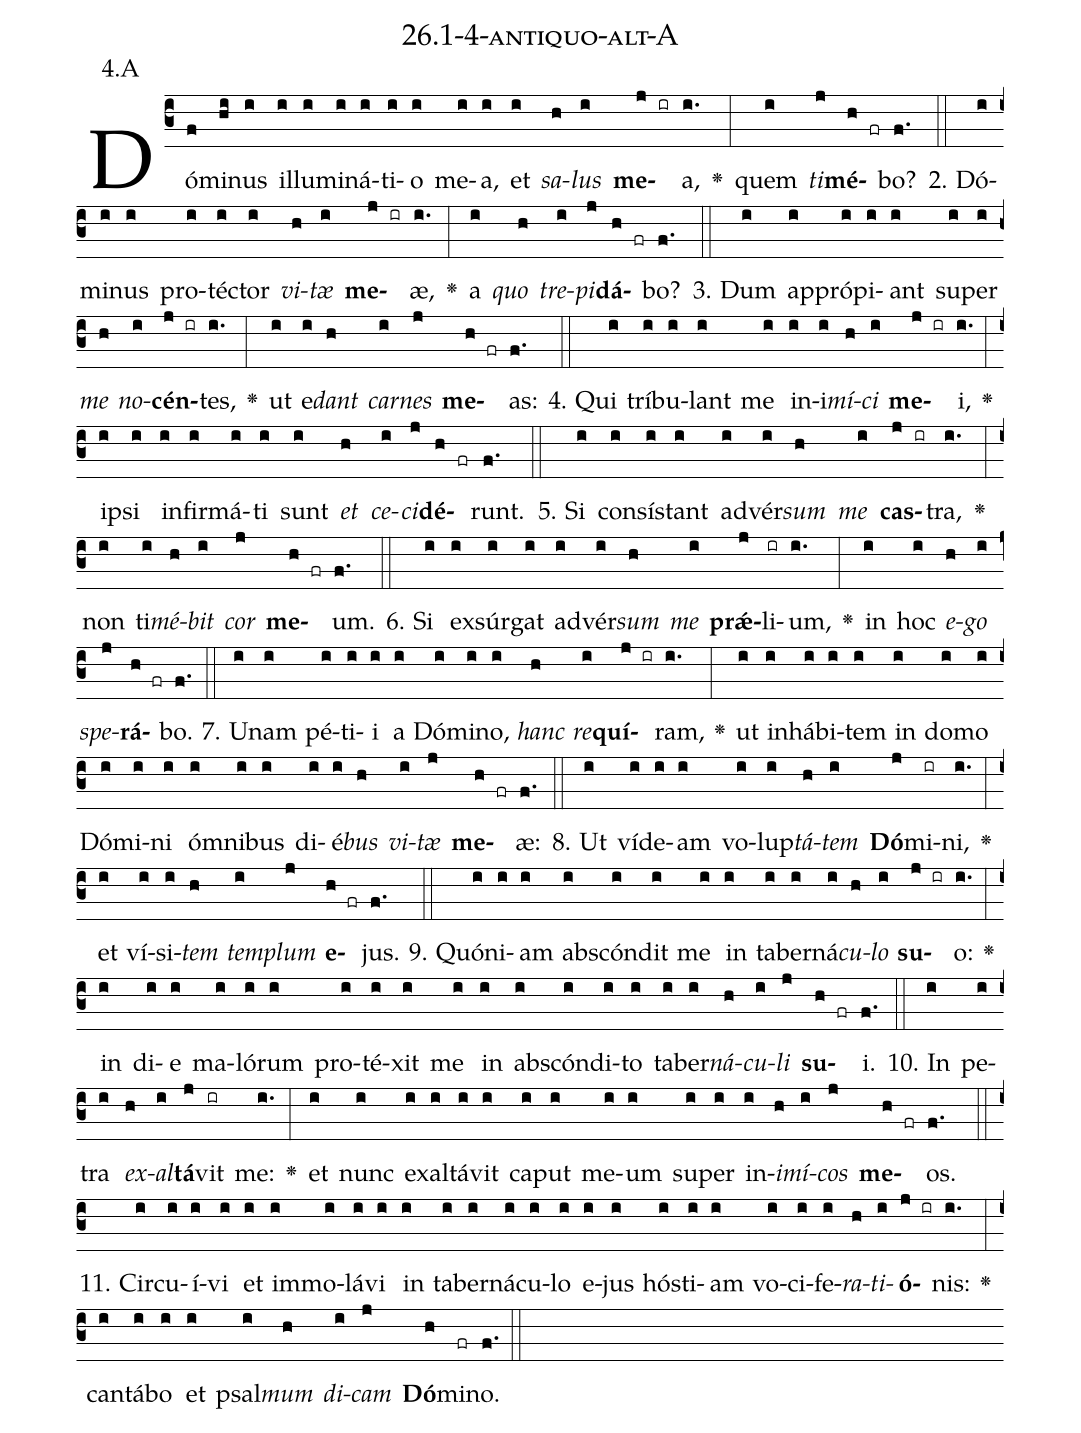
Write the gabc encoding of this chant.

name: 26.1-4-antiquo-alt-A;
annotation: 4.A;
%%
(c3)Dó(f)mi(hi)nus(i) il(i)lu(i)mi(i)ná(i)ti(i)o(i) me(i)a,(i) et(i) <i>sa</i>(h)<i>lus</i>(i) <b>me</b>(j ir)a,(i.) <v>\greheightstar</v>(:) quem(i) <i>ti</i>(j)<b>mé</b>(h fr)bo?(f.) (::)
2. Dó(i)mi(i)nus(i) pro(i)téc(i)tor(i) <i>vi</i>(h)<i>tæ</i>(i) <b>me</b>(j ir)æ,(i.) <v>\greheightstar</v>(:) a(i) <i>quo</i>(h) <i>tre</i>(i)<i>pi</i>(j)<b>dá</b>(h fr)bo?(f.) (::)
3. Dum(i) ap(i)pró(i)pi(i)ant(i) su(i)per(i) <i>me</i>(h) <i>no</i>(i)<b>cén</b>(j ir)tes,(i.) <v>\greheightstar</v>(:) ut(i) e(i)<i>dant</i>(h) <i>car</i>(i)<i>nes</i>(j) <b>me</b>(h fr)as:(f.) (::)
4. Qui(i) trí(i)bu(i)lant(i) me(i) in(i)i(i)<i>mí</i>(h)<i>ci</i>(i) <b>me</b>(j ir)i,(i.) <v>\greheightstar</v>(:) ip(i)si(i) in(i)fir(i)má(i)ti(i) sunt(i) <i>et</i>(h) <i>ce</i>(i)<i>ci</i>(j)<b>dé</b>(h fr)runt.(f.) (::)
5. Si(i) con(i)sís(i)tant(i) ad(i)vér(i)<i>sum</i>(h) <i>me</i>(i) <b>cas</b>(j ir)tra,(i.) <v>\greheightstar</v>(:) non(i) ti(i)<i>mé</i>(h)<i>bit</i>(i) <i>cor</i>(j) <b>me</b>(h fr)um.(f.) (::)
6. Si(i) ex(i)súr(i)gat(i) ad(i)vér(i)<i>sum</i>(h) <i>me</i>(i) <b>prǽ</b>(j)li(ir)um,(i.) <v>\greheightstar</v>(:) in(i) hoc(i) <i>e</i>(h)<i>go</i>(i) <i>spe</i>(j)<b>rá</b>(h fr)bo.(f.) (::)
7. U(i)nam(i) pé(i)ti(i)i(i) a(i) Dó(i)mi(i)no,(i) <i>hanc</i>(h) <i>re</i>(i)<b>quí</b>(j ir)ram,(i.) <v>\greheightstar</v>(:) ut(i) in(i)há(i)bi(i)tem(i) in(i) do(i)mo(i) Dó(i)mi(i)ni(i) óm(i)ni(i)bus(i) di(i)é(i)<i>bus</i>(h) <i>vi</i>(i)<i>tæ</i>(j) <b>me</b>(h fr)æ:(f.) (::)
8. Ut(i) ví(i)de(i)am(i) vo(i)lup(i)<i>tá</i>(h)<i>tem</i>(i) <b>Dó</b>(j)mi(ir)ni,(i.) <v>\greheightstar</v>(:) et(i) ví(i)si(i)<i>tem</i>(h) <i>tem</i>(i)<i>plum</i>(j) <b>e</b>(h fr)jus.(f.) (::)
9. Quón(i)i(i)am(i) abs(i)cón(i)dit(i) me(i) in(i) ta(i)ber(i)ná(i)<i>cu</i>(h)<i>lo</i>(i) <b>su</b>(j ir)o:(i.) <v>\greheightstar</v>(:) in(i) di(i)e(i) ma(i)ló(i)rum(i) pro(i)té(i)xit(i) me(i) in(i) abs(i)cón(i)di(i)to(i) ta(i)ber(i)<i>ná</i>(h)<i>cu</i>(i)<i>li</i>(j) <b>su</b>(h fr)i.(f.) (::)
10. In(i) pe(i)tra(i) <i>ex</i>(h)<i>al</i>(i)<b>tá</b>(j)vit(ir) me:(i.) <v>\greheightstar</v>(:) et(i) nunc(i) ex(i)al(i)tá(i)vit(i) ca(i)put(i) me(i)um(i) su(i)per(i) in(i)<i>i</i>(h)<i>mí</i>(i)<i>cos</i>(j) <b>me</b>(h fr)os.(f.) (::)
11. Cir(i)cu(i)í(i)vi(i) et(i) im(i)mo(i)lá(i)vi(i) in(i) ta(i)ber(i)ná(i)cu(i)lo(i) e(i)jus(i) hós(i)ti(i)am(i) vo(i)ci(i)fe(i)<i>ra</i>(h)<i>ti</i>(i)<b>ó</b>(j ir)nis:(i.) <v>\greheightstar</v>(:) can(i)tá(i)bo(i) et(i) psal(i)<i>mum</i>(h) <i>di</i>(i)<i>cam</i>(j) <b>Dó</b>(h)mi(fr)no.(f.) (::)
